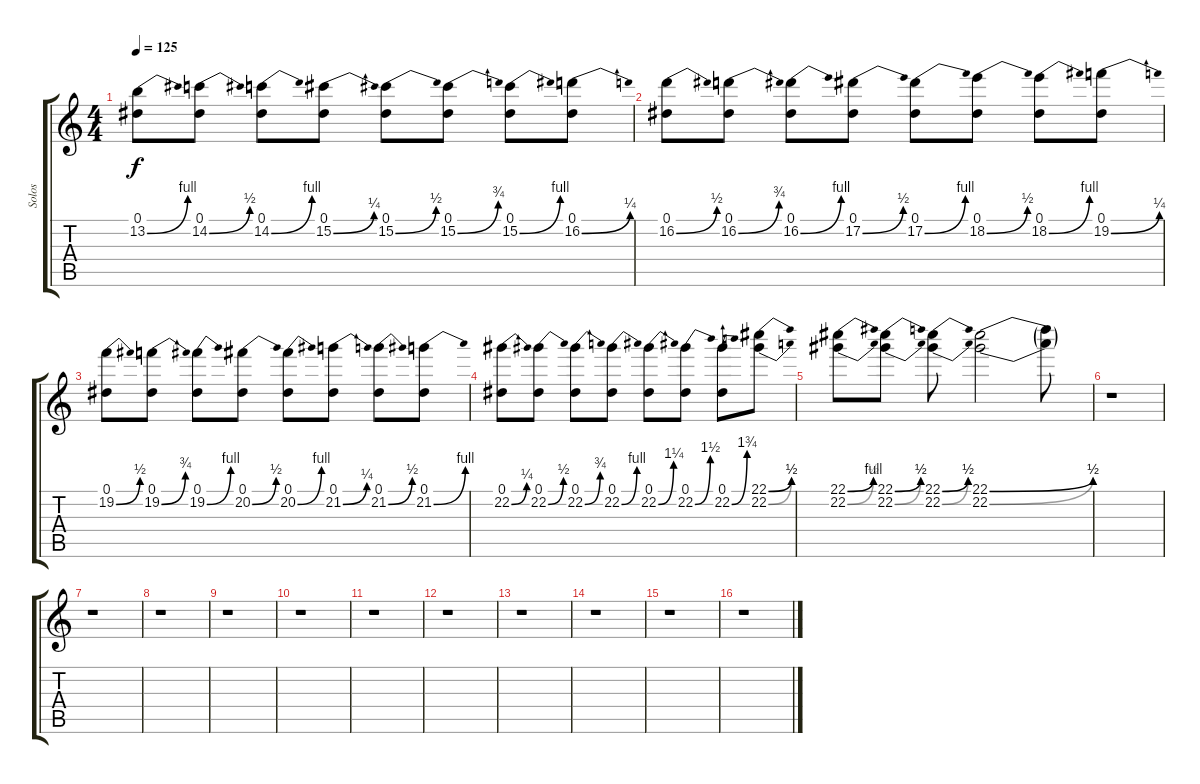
\track ("Solos" "Solos") {instrument distortionguitar}
\staff {score tabs}
\tuning (Eb4 Bb3 Gb3 Db3 Ab2 Eb2) {hide}
\ts (4 4)
\tempo 125
\clef g2
\ks c
(0.1 13.2{be (bend 0 0 60 4)}).8{dy f} (0.1 14.2{be (bend 0 0 60 2)}).8 (0.1 14.2{be (bend 0 0 60 4)}).8 (0.1 15.2{be (bend 0 0 60 1)}).8 (0.1 15.2{be (bend 0 0 60 2)}).8 (0.1 15.2{be (bend 0 0 60 3)}).8 (0.1 15.2{be (bend 0 0 60 4)}).8 (0.1 16.2{be (bend 0 0 60 1)}).8 |
(0.1 16.2{be (bend 0 0 60 2)}).8 (0.1 16.2{be (bend 0 0 60 3)}).8 (0.1 16.2{be (bend 0 0 60 4)}).8 (0.1 17.2{be (bend 0 0 60 2)}).8 (0.1 17.2{be (bend 0 0 60 4)}).8 (0.1 18.2{be (bend 0 0 60 2)}).8 (0.1 18.2{be (bend 0 0 60 4)}).8 (0.1 19.2{be (bend 0 0 60 1)}).8 |
(0.1 19.2{be (bend 0 0 60 2)}).8 (0.1 19.2{be (bend 0 0 60 3)}).8 (0.1 19.2{be (bend 0 0 60 4)}).8 (0.1 20.2{be (bend 0 0 60 2)}).8 (0.1 20.2{be (bend 0 0 60 4)}).8 (0.1 21.2{be (bend 0 0 60 1)}).8 (0.1 21.2{be (bend 0 0 60 2)}).8 (0.1 21.2{be (bend 0 0 60 4)}).8 |
(0.1 22.2{be (bend 0 0 60 1)}).8 (0.1 22.2{be (bend 0 0 60 2)}).8 (0.1 22.2{be (bend 0 0 60 3)}).8 (0.1 22.2{be (bend 0 0 60 4)}).8 (0.1 22.2{be (bend 0 0 60 5)}).8 (0.1 22.2{be (bend 0 0 60 6)}).8 (0.1 22.2{be (bend 0 0 60 7)}).8 (22.1{be (bend 0 0 60 2)} 22.2{be (bend 0 0 60 2)}).8 |
(22.1{be (bend 0 0 60 4)} 22.2{be (bend 0 0 60 2)}).8 (22.1{be (bend 0 0 60 2)} 22.2{be (bend 0 0 60 2)}).8 (22.1{be (bend 0 0 60 2)} 22.2{be (bend 0 0 60 2)}).8 (22.1{be (bend 0 0 60 2)} 22.2{be (bend 0 0 60 2)}).2 (22.1{t} 22.2{t}).8 |
r.1 |
r.1 |
r.1 |
r.1 |
r.1 |
r.1 |
r.1 |
r.1 |
r.1 |
r.1 |
r.1
